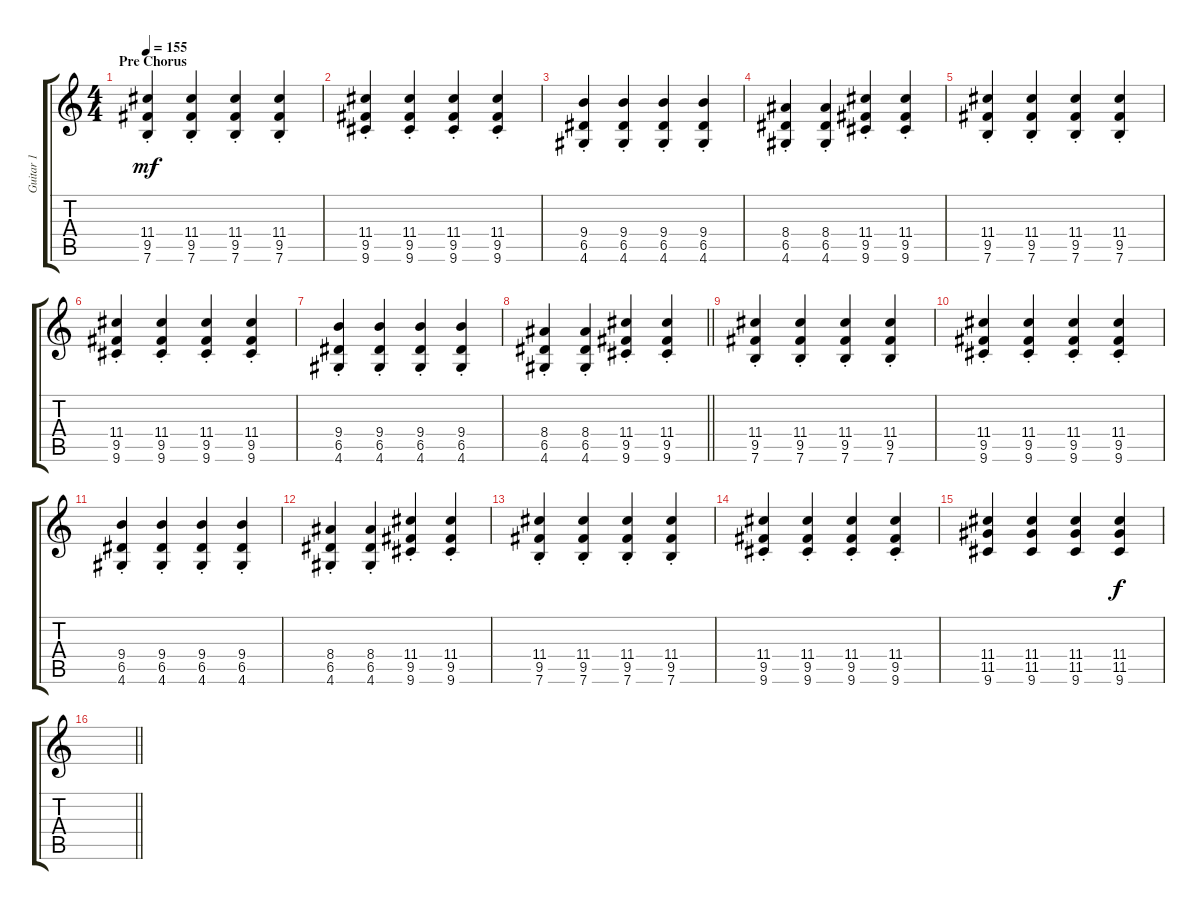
\track ("Guitar 1" "Guitar 1") {instrument acousticguitarsteel}
\staff {score tabs}
\tuning (E4 B3 G3 D3 A2 E2) {hide}
\ts (4 4)
\section ("" "Pre Chorus")
\tempo 155
\clef g2
\ks c
(11.4{st} 9.5{st} 7.6{st}).4{dy mf} (11.4{st} 9.5{st} 7.6{st}).4 (11.4{st} 9.5{st} 7.6{st}).4 (11.4{st} 9.5{st} 7.6{st}).4 |
(11.4{st} 9.5{st} 9.6{st}).4 (11.4{st} 9.5{st} 9.6{st}).4 (11.4{st} 9.5{st} 9.6{st}).4 (11.4{st} 9.5{st} 9.6{st}).4 |
(9.4{st} 6.5{st} 4.6{st}).4 (9.4{st} 6.5{st} 4.6{st}).4 (9.4{st} 6.5{st} 4.6{st}).4 (9.4{st} 6.5{st} 4.6{st}).4 |
(8.4{st} 6.5{st} 4.6{st}).4 (8.4{st} 6.5{st} 4.6{st}).4 (11.4{st} 9.5{st} 9.6{st}).4 (11.4{st} 9.5{st} 9.6{st}).4 |
(11.4{st} 9.5{st} 7.6{st}).4 (11.4{st} 9.5{st} 7.6{st}).4 (11.4{st} 9.5{st} 7.6{st}).4 (11.4{st} 9.5{st} 7.6{st}).4 |
(11.4{st} 9.5{st} 9.6{st}).4 (11.4{st} 9.5{st} 9.6{st}).4 (11.4{st} 9.5{st} 9.6{st}).4 (11.4{st} 9.5{st} 9.6{st}).4 |
(9.4{st} 6.5{st} 4.6{st}).4 (9.4{st} 6.5{st} 4.6{st}).4 (9.4{st} 6.5{st} 4.6{st}).4 (9.4{st} 6.5{st} 4.6{st}).4 |
\barLineRight lightlight
(8.4{st} 6.5{st} 4.6{st}).4 (8.4{st} 6.5{st} 4.6{st}).4 (11.4{st} 9.5{st} 9.6{st}).4 (11.4{st} 9.5{st} 9.6{st}).4 |
\section ("" "")
(11.4{st} 9.5{st} 7.6{st}).4 (11.4{st} 9.5{st} 7.6{st}).4 (11.4{st} 9.5{st} 7.6{st}).4 (11.4{st} 9.5{st} 7.6{st}).4 |
(11.4{st} 9.5{st} 9.6{st}).4 (11.4{st} 9.5{st} 9.6{st}).4 (11.4{st} 9.5{st} 9.6{st}).4 (11.4{st} 9.5{st} 9.6{st}).4 |
(9.4{st} 6.5{st} 4.6{st}).4 (9.4{st} 6.5{st} 4.6{st}).4 (9.4{st} 6.5{st} 4.6{st}).4 (9.4{st} 6.5{st} 4.6{st}).4 |
(8.4{st} 6.5{st} 4.6{st}).4 (8.4{st} 6.5{st} 4.6{st}).4 (11.4{st} 9.5{st} 9.6{st}).4 (11.4{st} 9.5{st} 9.6{st}).4 |
(11.4{st} 9.5{st} 7.6{st}).4 (11.4{st} 9.5{st} 7.6{st}).4 (11.4{st} 9.5{st} 7.6{st}).4 (11.4{st} 9.5{st} 7.6{st}).4 |
(11.4{st} 9.5{st} 9.6{st}).4 (11.4{st} 9.5{st} 9.6{st}).4 (11.4{st} 9.5{st} 9.6{st}).4 (11.4{st} 9.5{st} 9.6{st}).4 |
(11.4 11.5 9.6).4 (11.4 11.5 9.6).4 (11.4 11.5 9.6).4 (11.4 11.5 9.6).4{dy f} |
\barLineRight lightlight
